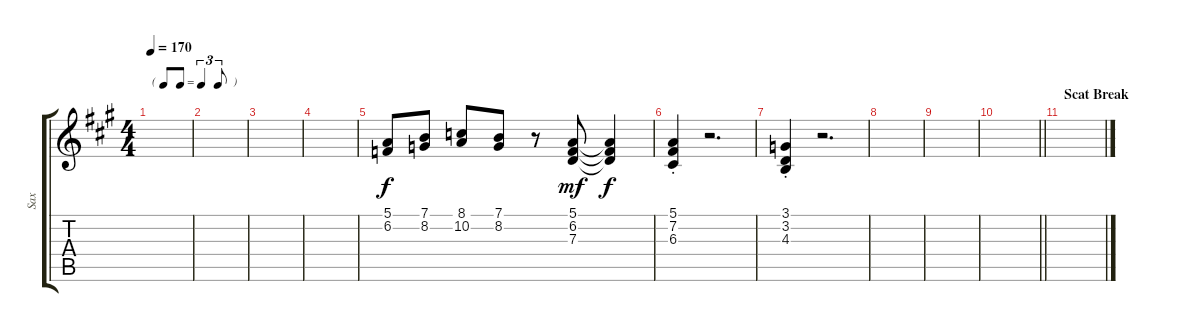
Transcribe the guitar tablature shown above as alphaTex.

\track ("Sax" "Sax") {instrument altosax}
\staff {score tabs}
\tuning (E4 B3 G3 D3 A2 E2) {hide}
\ts (4 4)
\tf triplet8th
\tempo 170
\clef g2
\ks a
|
|
|
|
(5.1 6.2).8 (7.1 8.2).8 (8.1 10.2).8 (7.1 8.2).8 r.8 (5.1 6.2 7.3).8{dy mf} (5.1{t} 6.2{t} 7.3{t}).4{dy f} |
(5.1{st} 7.2{st} 6.3{st}).4 r.2{d} |
(3.1{st} 3.2{st} 4.3{st}).4 r.2{d} |
|
|
\barLineRight lightlight
|
\section ("" "Scat Break")
